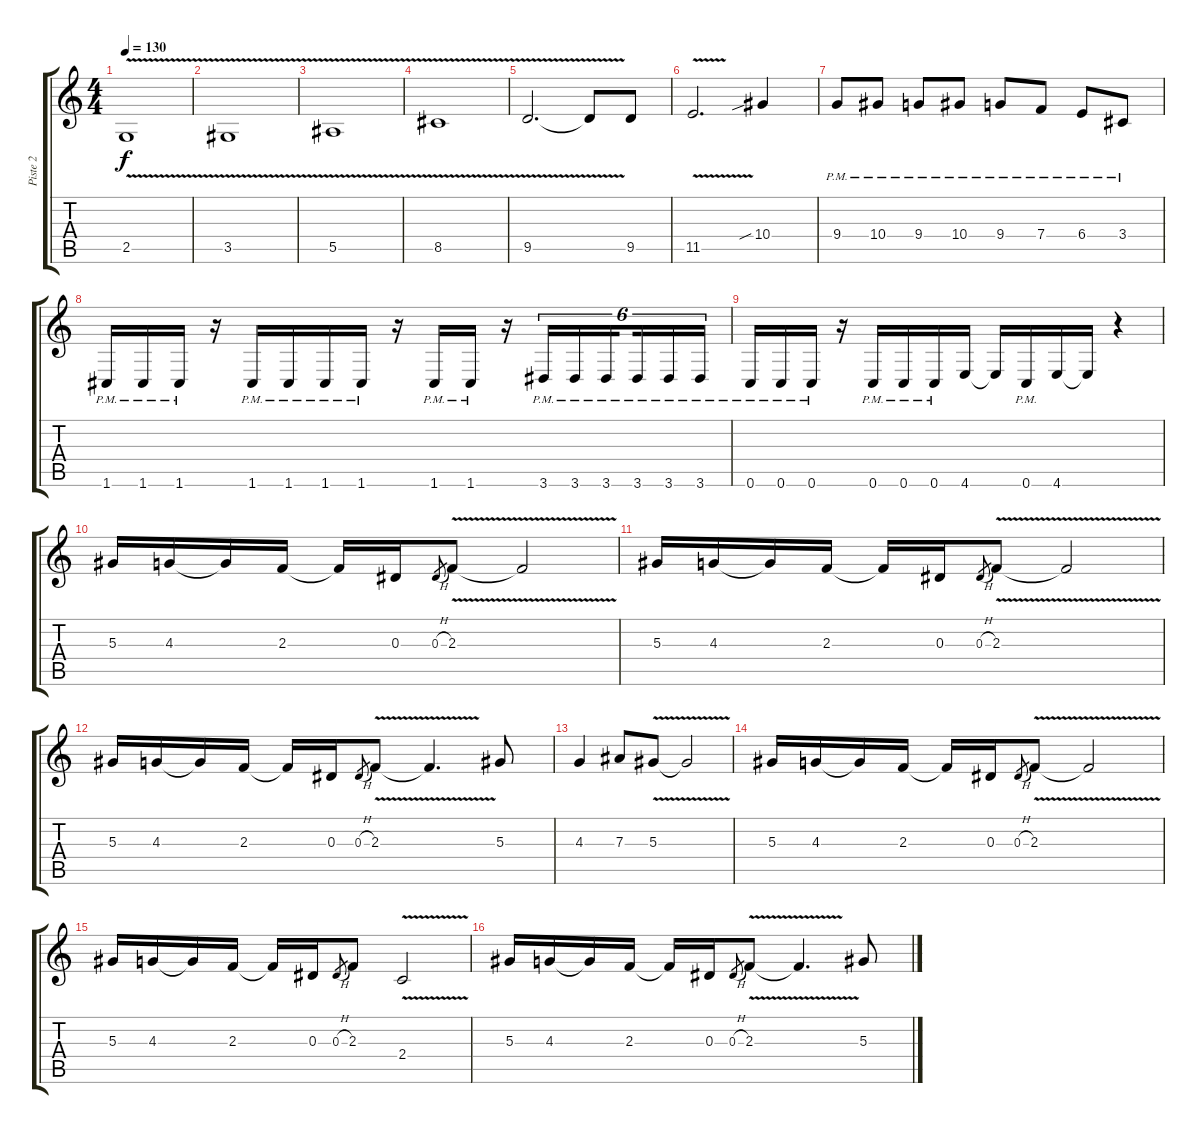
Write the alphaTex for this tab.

\track ("Piste 2" "Piste 2") {instrument distortionguitar}
\staff {score tabs}
\tuning (C4 G3 Eb3 Bb2 F2 C2) {hide}
\ts (4 4)
\tempo 130
\clef g2
\ks c
2.5{v}.1{dy f} |
3.5{v}.1 |
5.5{v}.1 |
8.5{v}.1 |
9.5{v}.2{d} 9.5{t}.8 9.5.8 |
11.5{v}.2{d} 10.4{sib}.4 |
9.4{pm}.8 10.4{pm}.8 9.4{pm}.8 10.4{pm}.8 9.4{pm}.8 7.4{pm}.8 6.4{pm}.8 3.4{pm}.8 |
1.6{pm}.16 1.6{pm}.16 1.6{pm}.16 r.16 1.6{pm}.16 1.6{pm}.16 1.6{pm}.16 1.6{pm}.16 r.16 1.6{pm}.16 1.6{pm}.16 r.16 3.6{pm}.16{tu (6 4)} 3.6{pm}.16{tu (6 4)} 3.6{pm}.16{tu (6 4) beam splitsecondary} 3.6{pm}.16{tu (6 4)} 3.6{pm}.16{tu (6 4)} 3.6{pm}.16{tu (6 4)} |
0.6{pm}.16 0.6{pm}.16 0.6{pm}.16 r.16 0.6{pm}.16 0.6{pm}.16 0.6{pm}.16 4.6.16 4.6{t}.16 0.6{pm}.16 4.6.16 4.6{t}.16 r.4 |
5.3.16 4.3.16 4.3{t}.16 2.3.16 2.3{t}.16 0.3.16 0.3{h}.8{gr} 2.3{v}.8 2.3{t}.2 |
5.3.16 4.3.16 4.3{t}.16 2.3.16 2.3{t}.16 0.3.16 0.3{h}.8{gr} 2.3{v}.8 2.3{t}.2 |
5.3.16 4.3.16 4.3{t}.16 2.3.16 2.3{t}.16 0.3.16 0.3{h}.8{gr} 2.3{v}.8 2.3{t}.4{d} 5.3.8 |
4.3.4 7.3.8 5.3{v}.8 5.3{t}.2 |
5.3.16 4.3.16 4.3{t}.16 2.3.16 2.3{t}.16 0.3.16 0.3{h}.8{gr} 2.3{v}.8 2.3{t}.2 |
5.3.16 4.3.16 4.3{t}.16 2.3.16 2.3{t}.16 0.3.16 0.3{h}.8{gr} 2.3.8 2.4{v}.2 |
5.3.16 4.3.16 4.3{t}.16 2.3.16 2.3{t}.16 0.3.16 0.3{h}.8{gr} 2.3{v}.8 2.3{t}.4{d} 5.3.8
